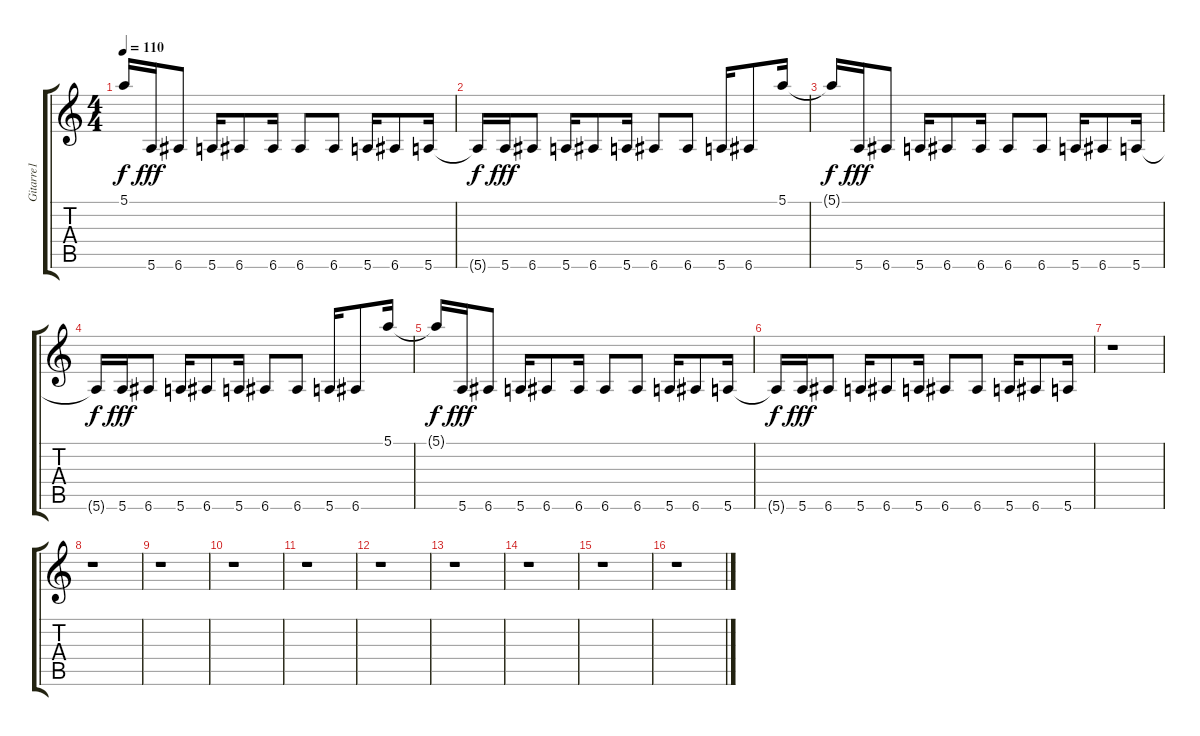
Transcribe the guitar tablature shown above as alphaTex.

\track ("Gitarre1" "Gitarre1") {instrument overdrivenguitar}
\staff {score tabs}
\tuning (E4 B3 G3 D3 A2 E2) {hide}
\ts (4 4)
\tempo 110
\clef g2
\ks c
5.1{t}.16{dy f} 5.6.16{dy fff} 6.6.8 5.6.16 6.6.8 6.6.16 6.6.8 6.6.8 5.6.16 6.6.8 5.6.16 |
5.6{t}.16{dy f} 5.6.16{dy fff} 6.6.8 5.6.16 6.6.8 5.6.16 6.6.8 6.6.8 5.6.16 6.6.8 5.1.16 |
5.1{t}.16{dy f} 5.6.16{dy fff} 6.6.8 5.6.16 6.6.8 6.6.16 6.6.8 6.6.8 5.6.16 6.6.8 5.6.16 |
5.6{t}.16{dy f} 5.6.16{dy fff} 6.6.8 5.6.16 6.6.8 5.6.16 6.6.8 6.6.8 5.6.16 6.6.8 5.1.16 |
5.1{t}.16{dy f} 5.6.16{dy fff} 6.6.8 5.6.16 6.6.8 6.6.16 6.6.8 6.6.8 5.6.16 6.6.8 5.6.16 |
5.6{t}.16{dy f} 5.6.16{dy fff} 6.6.8 5.6.16 6.6.8 5.6.16 6.6.8 6.6.8 5.6.16 6.6.8 5.6.16 |
r.1 |
r.1 |
r.1 |
r.1 |
r.1 |
r.1 |
r.1 |
r.1 |
r.1 |
r.1
